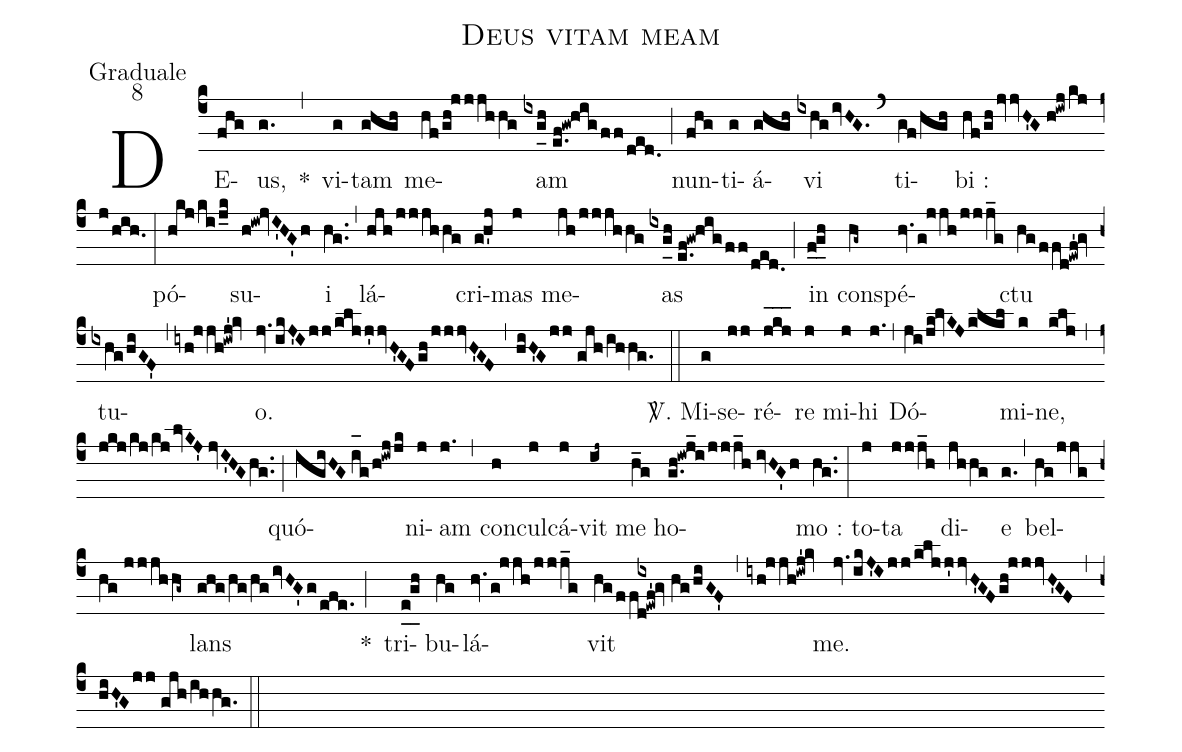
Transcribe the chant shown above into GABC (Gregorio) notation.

name:Deus vitam meam;
office-part:Graduale;
mode:8;
%%
(c4) DE(fhg)us,(g.) *(,) vi(g)tam(ghgh) me(hf/gh!jjjhhg)am(ixg_[uh:l]h//e.f!gw!higff/ded.) (;) nun(fhg)ti(g)á(ghgh)vi(ixhgivHG.) (`) ti(gf/hgh)bi :(hf/ghjvvH'G//h!iwj/kjj/hih.) (:) pó(hkj/ki/j_k)su(h!iw!jvI'HG'h)i(hg..) (,) lá(hjh/jjjhhg)cri(gh'j)mas(j) me(jh/jjjhhg)as(ixg_[uh:l]h//e.f!gw!higff/ded.) (;) in(f_0g_h) con(hg~)spé(hv.g!jjh/jjj_g)ctu(hgffd!ewf'!gv) tu(ixhg/hiGF')(,)(iyh!jjh!iwj'!kv)o.(jv.ikJ'Ijj/kljj'jvH'GFgh/jjjvH'GF) (,) (hiH'Gjj//gjh/ihhg.) (::)
<sp>V/</sp>. Mi(g)se(jj)ré(j_[hl:1]k_[hl:1]j_[hl:1])re(j) mi(j)hi(j.) (,) Dó(ji/jk![oll:1{0]lvKJklkl[oll:}])mi(k)ne,(klj) (,) (jkj/kj/kjlvKJ'//jvI'HGhg..) (;) quó(igiHG//i_[oh:h]g/h!iwjjk)ni(j)am(j.) (,) con(h)cul(j)cá(j)vit(ij~) me(h_g) ho(g.h!iwj_i/jjj_h//ivHG'h)mo :(hg..) (:) to(j)ta(jjj_h) di(jhhg)e(g.) (,) bel(hg/jjg/hg//jjjhhg~)lans(ghg/hg/hgivHG'g/efe.) <clear>*(;) tri(e_0[uh:l]!g_[uh:l]h)bu(hg)lá(hv.g!jjh/jjj_g)vit(hgf/[1]{/[+2]ix}fd!ewf'!gv//hg/hiGF') (,) (iyh!jjh!iwj'!kv) me.(jv.ikJ'Ijj/kljj'jvH'GFgh!jjjvH'GF) (,) (hiH'Gjj//gjh/ihhg.) (::)
